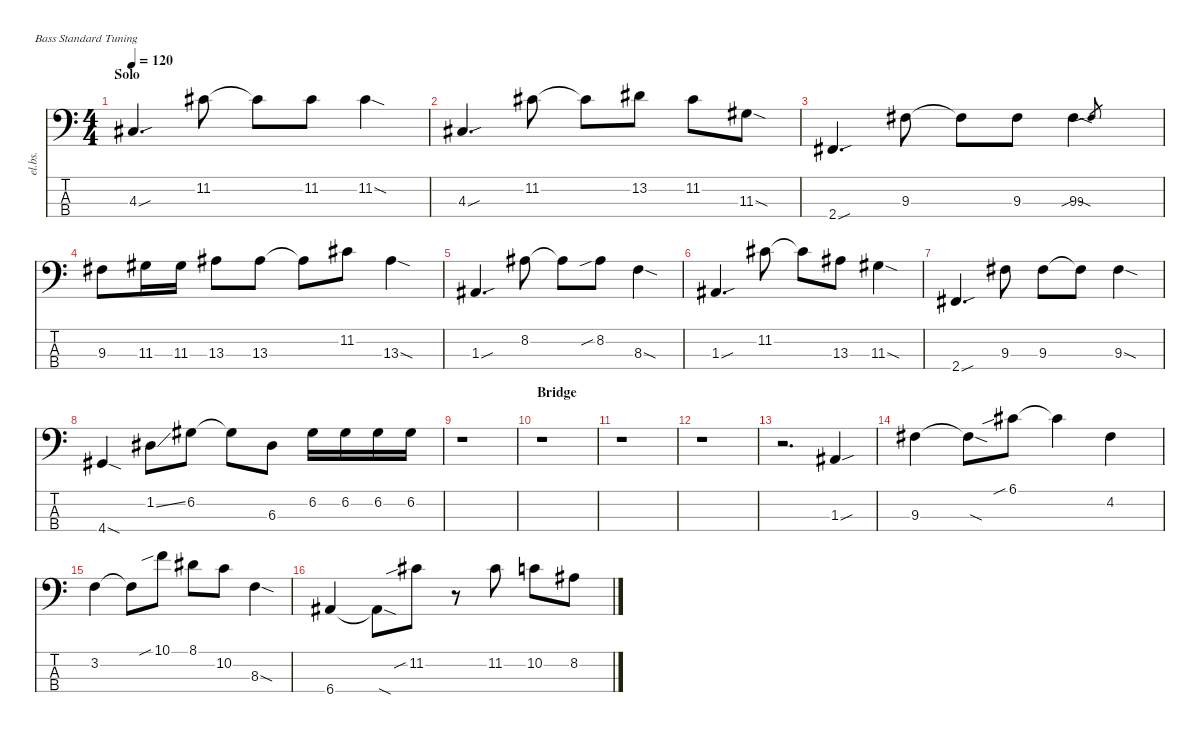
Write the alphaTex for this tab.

\defaultSystemsLayout 4
\hideDynamics
\bracketExtendMode nobrackets
\track ("Electric Bass" "el.bs.") {mute instrument electricbassfinger}
\staff {score tabs}
\tuning (G2 D2 A1 E1)
\ts (4 4)
\section ("" "Solo")
\tempo 120
\clef f4
\ks c
4.3{sou acc #}.4{d dy mf beam Up} 11.2{acc #}.8{beam Down} 11.2{t acc #}.8{beam Down} 11.2{acc #}.8{beam Down} 11.2{sod acc #}.4{beam Down} |
4.3{sou acc #}.4{d beam Up} 11.2{acc #}.8{beam Down} 11.2{t acc #}.8{beam Down} 13.2{acc #}.8{beam Down} 11.2{acc #}.8{beam Down} 11.3{sod acc #}.8{beam Down} |
2.4{sou acc #}.4{d beam Up} 9.3{acc #}.8{beam Down} 9.3{t acc #}.8{beam Down} 9.3{acc #}.8{beam Down} 9.3{sod acc #}.4{beam Down} 9.3{sib acc #}.8{gr beam Up} |
9.3{acc #}.8{beam Down} 11.3{acc #}.16{beam Down} 11.3{acc #}.16{beam Down} 13.3{acc #}.8{beam Down} 13.3{acc #}.8{beam Down} 13.3{t acc #}.8{beam Down} 11.2{acc #}.8{beam Down} 13.3{sod acc #}.4{beam Down} |
1.3{sou acc #}.4{d beam Up} 8.2{acc #}.8{beam Down} 8.2{t acc #}.8{beam Down} 8.2{sib acc #}.8{beam Down} 8.3{sod}.4{beam Down} |
1.3{sou acc #}.4{d beam Up} 11.2{acc #}.8{beam Down} 11.2{t acc #}.8{beam Down} 13.3{acc #}.8{beam Down} 11.3{sod acc #}.4{beam Down} |
2.4{sou acc #}.4{d beam Up} 9.3{acc #}.8{beam Down} 9.3{acc #}.8{beam Down} 9.3{t acc #}.8{beam Down} 9.3{sod acc #}.4{beam Down} |
4.4{sod acc #}.4{beam Up} 1.2{ss acc #}.8{beam Down} 6.2{acc #}.8{beam Down} 6.2{t acc #}.8{beam Down} 6.3{acc #}.8{beam Down} 6.2{acc #}.16{beam Down} 6.2{acc #}.16{beam Down} 6.2{acc #}.16{beam Down} 6.2{acc #}.16{beam Down} |
r.1{beam Down} |
\section ("" "Bridge")
r.1{beam Down} |
r.1{beam Down} |
r.1{beam Down} |
r.2{d beam Down} 1.3{sou acc #}.4{beam Up} |
9.3{acc #}.4{beam Down} 9.3{sod t acc #}.8{beam Down} 6.1{sib acc #}.8{beam Down} 6.1{t acc #}.4{beam Down} 4.2{acc #}.4{beam Down} |
3.2.4{beam Down} 3.2{t}.8{beam Down} 10.1{sib}.8{beam Down} 8.1{acc #}.8{beam Down} 10.2.8{beam Down} 8.3{sod}.4{beam Down} |
6.4{acc #}.4{beam Up} 6.4{sod t acc #}.8{beam Down} 11.2{sib acc #}.8{beam Down} r.8{beam Down} 11.2{acc #}.8{beam Down} 10.2.8{beam Down} 8.2{acc #}.8{beam Down}
